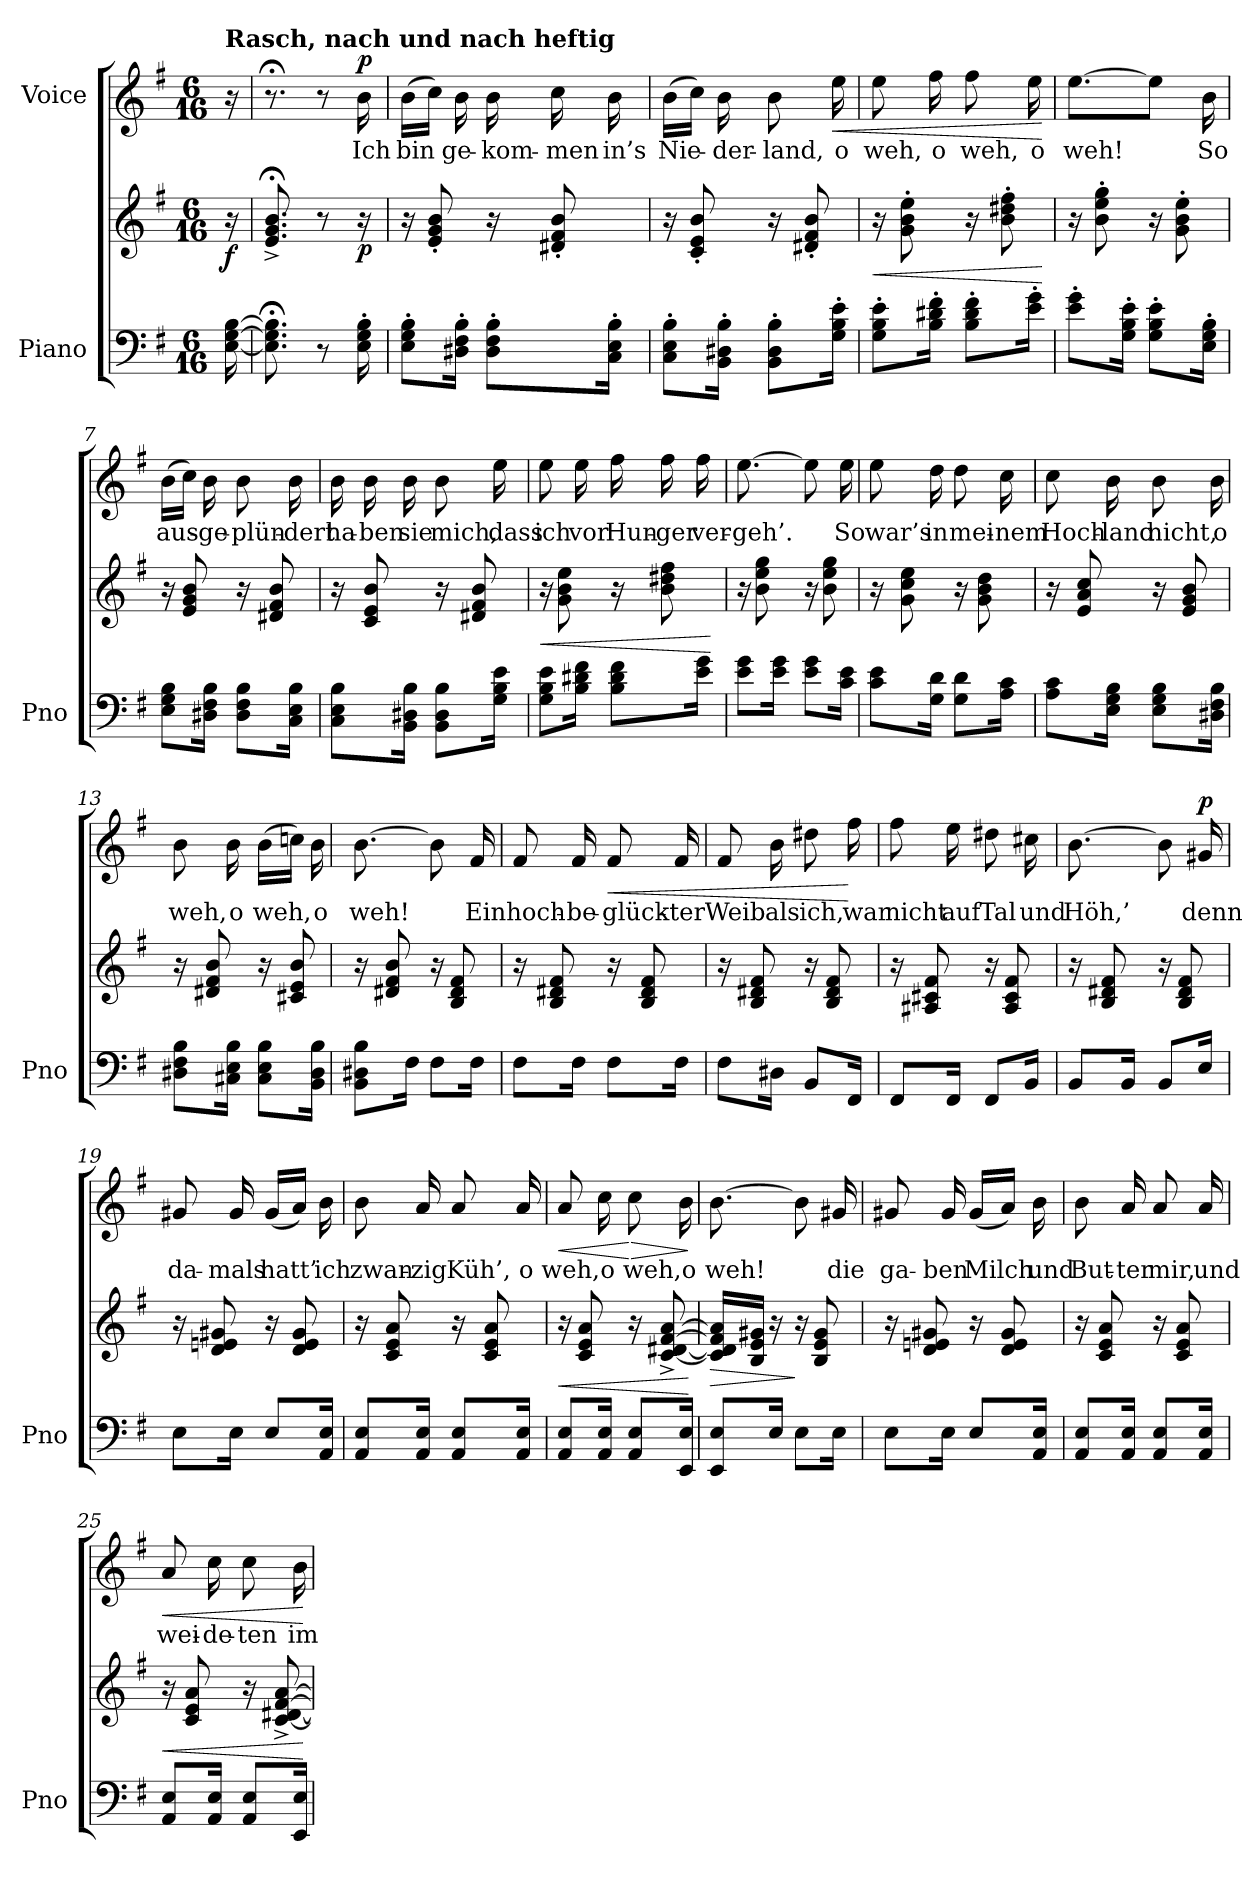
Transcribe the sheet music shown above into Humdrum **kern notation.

**kern	**kern	**dynam	**kern	**text	**dynam
*part2	*part2	*part2	*part1	*part1	*part1
*staff3	*staff2	*staff2/3	*staff1	*staff1	*staff1
*I"Piano	*	*	*I"Voice	*	*
*I'Pno	*	*	*	*	*
*clefF4	*clefG2	*	*clefG2	*	*
*k[f#]	*k[f#]	*	*k[f#]	*	*
*M6/16	*M6/16	*	*M6/16	*	*
=1	=1	=1	=1	=1	=1
!	!	!	!LO:TX:a:B:t=Rasch, nach und nach heftig	!	!
!	!	!LO:DY:b	!	!	!
[16E\ [16G\ [16B\	16r	f	16r	.	.
=2	=2	=2	=2	=2	=2
8.E\];< 8.G\];< 8.B\];<	8.e/;<^ 8.g/;<^ 8.b/;<^	.	8.r;<	.	.
8r	8r	.	8r	.	.
!	!	!LO:DY:b	!	!	!LO:DY:a
16E\' 16G\' 16B\'	16r	p	16b\	Ich	p
=3	=3	=3	=3	=3	=3
8E\' 8G\' 8B\'L	16r	.	(16b\LL	bin	.
.	8e/' 8g/' 8b/'	.	16cc\JJ)	.	.
16D#X\' 16F#\' 16B\'Jk	.	.	16b\	ge-	.
8D#\' 8F#\' 8B\'L	16r	.	16b\	-kom-	.
.	8d#X/' 8f#/' 8b/'	.	16cc\	-men	.
16C\' 16E\' 16B\'Jk	.	.	16b\	in’s	.
=4	=4	=4	=4	=4	=4
8C\' 8E\' 8B\'L	16r	.	(16b\LL	Nie-	.
.	8c/' 8e/' 8b/'	.	16cc\JJ)	.	.
16BB\' 16D#X\' 16B\'Jk	.	.	16b\	-der-	.
8BB\' 8D#\' 8B\'L	16r	.	8b\	-land,	.
.	8d#X/' 8f#/' 8b/'	.	.	.	.
!	!	!	!	!	!LO:HP:b
16G\' 16B\' 16e\'Jk	.	.	16ee\	o	<
=5	=5	=5	=5	=5	=5
!	!	!LO:HP:b	!	!	!
8G\' 8B\' 8e\'L	16r	<	8ee\	weh,	.
.	8g\' 8b\' 8ee\'	.	.	.	.
16B\' 16d#X\' 16f#\'Jk	.	.	16ff#\	o	.
8B\' 8d#\' 8f#\'L	16r	.	8ff#\	weh,	.
.	8b\' 8dd#X\' 8ff#\'	.	.	.	.
16e\' 16g\'Jk	.	.	16ee\	o	.
.	.	[	.	.	[
=6	=6	=6	=6	=6	=6
8e\' 8g\'L	16r	.	[8.ee\L	weh!	.
.	8b\' 8ee\' 8gg\'	.	.	.	.
16G\' 16B\' 16e\'Jk	.	.	.	.	.
8G\' 8B\' 8e\'L	16r	.	8ee\J]	.	.
.	8g\' 8b\' 8ee\'	.	.	.	.
16E\' 16G\' 16B\'Jk	.	.	16b\	So	.
=7	=7	=7	=7	=7	=7
8E\ 8G\ 8B\L	16r	.	(16b\LL	aus-	.
.	8e/ 8g/ 8b/	.	16cc\JJ)	.	.
16D#X\ 16F#\ 16B\Jk	.	.	16b\	-ge-	.
8D#\ 8F#\ 8B\L	16r	.	8b\	-plün-	.
.	8d#X/ 8f#/ 8b/	.	.	.	.
16C\ 16E\ 16B\Jk	.	.	16b\	-dert	.
=8	=8	=8	=8	=8	=8
8C\ 8E\ 8B\L	16r	.	16b\	ha-	.
.	8c/ 8e/ 8b/	.	16b\	-ben	.
16BB\ 16D#X\ 16B\Jk	.	.	16b\	sie	.
8BB\ 8D#\ 8B\L	16r	.	8b\	mich,	.
.	8d#X/ 8f#/ 8b/	.	.	.	.
16G\ 16B\ 16e\Jk	.	.	16ee\	dass	.
=9	=9	=9	=9	=9	=9
!	!	!LO:HP:b	!	!	!
8G\ 8B\ 8e\L	16r	<	8ee\	ich	.
.	8g\ 8b\ 8ee\	.	.	.	.
16B\ 16d#X\ 16f#\Jk	.	.	16ee\	vor	.
8B\ 8d#\ 8f#\L	16r	.	16ff#\	Hun-	.
.	8b\ 8dd#X\ 8ff#\	.	16ff#\	-ger	.
16e\ 16g\Jk	.	.	16ff#\	ver-	.
.	.	[	.	.	.
=10	=10	=10	=10	=10	=10
8e\ 8g\L	16r	.	[8.ee\	-geh’.	.
.	8b\ 8ee\ 8gg\	.	.	.	.
16e\ 16g\Jk	.	.	.	.	.
8e\ 8g\L	16r	.	8ee\]	.	.
.	8b\ 8ee\ 8gg\	.	.	.	.
16c\ 16e\Jk	.	.	16ee\	So	.
=11	=11	=11	=11	=11	=11
8c\ 8e\L	16r	.	8ee\	war’s	.
.	8g\ 8cc\ 8ee\	.	.	.	.
16G\ 16d\Jk	.	.	16dd\	in	.
8G\ 8d\L	16r	.	8dd\	mei-	.
.	8g\ 8b\ 8dd\	.	.	.	.
16A\ 16c\Jk	.	.	16cc\	-nem	.
=12	=12	=12	=12	=12	=12
8A\ 8c\L	16r	.	8cc\	Hoch-	.
.	8e/ 8a/ 8cc/	.	.	.	.
16E\ 16G\ 16B\Jk	.	.	16b\	-land	.
8E\ 8G\ 8B\L	16r	.	8b\	nicht,	.
.	8e/ 8g/ 8b/	.	.	.	.
16D#X\ 16F#\ 16B\Jk	.	.	16b\	o	.
=13	=13	=13	=13	=13	=13
8D#X\ 8F#\ 8B\L	16r	.	8b\	weh,	.
.	8d#X/ 8f#/ 8b/	.	.	.	.
16C#X\ 16E\ 16B\Jk	.	.	16b\	o	.
8C#\ 8E\ 8B\L	16r	.	(16b\LL	weh,	.
.	8c#X/ 8e/ 8b/	.	16ccn\JJ)	.	.
16BB\ 16D#\ 16B\Jk	.	.	16b\	o	.
=14	=14	=14	=14	=14	=14
8BB\ 8D#X\ 8B\L	16r	.	[8.b\	weh!	.
.	8d#X/ 8f#/ 8b/	.	.	.	.
16F#\Jk	.	.	.	.	.
8F#\L	16r	.	8b\]	.	.
.	8B/ 8d#/ 8f#/	.	.	.	.
16F#\Jk	.	.	16f#/	Ein	.
=15	=15	=15	=15	=15	=15
8F#\L	16r	.	8f#/	hoch-	.
.	8B/ 8d#X/ 8f#/	.	.	.	.
16F#\Jk	.	.	16f#/	-be-	.
!	!	!	!	!	!LO:HP:b
8F#\L	16r	.	8f#/	-glück-	<
.	8B/ 8d#/ 8f#/	.	.	.	.
16F#\Jk	.	.	16f#/	-ter	.
=16	=16	=16	=16	=16	=16
8F#\L	16r	.	8f#/	Weib	.
.	8B/ 8d#X/ 8f#/	.	.	.	.
16D#X\Jk	.	.	16b\	als	.
8BB/L	16r	.	8dd#X\	ich,	.
.	8B/ 8d#/ 8f#/	.	.	.	.
16FF#/Jk	.	.	16ff#\	war	[
=17	=17	=17	=17	=17	=17
8FF#/L	16r	.	8ff#\	nicht	.
.	8A#X/ 8c#X/ 8f#/	.	.	.	.
16FF#/Jk	.	.	16ee\	auf	.
8FF#/L	16r	.	8dd#X\	Tal	.
.	8A#/ 8c#/ 8f#/	.	.	.	.
16BB/Jk	.	.	16cc#X\	und	.
=18	=18	=18	=18	=18	=18
8BB/L	16r	.	[8.b\	Höh,’	.
.	8B/ 8d#X/ 8f#/	.	.	.	.
16BB/Jk	.	.	.	.	.
8BB/L	16r	.	8b\]	.	.
.	8B/ 8d#/ 8f#/	.	.	.	.
!	!	!	!	!	!LO:DY:a
16E/Jk	.	.	16g#X/	denn	p
=19	=19	=19	=19	=19	=19
8E\L	16r	.	8g#X/	da-	.
.	8d/ 8en/ 8g#X/	.	.	.	.
16E\Jk	.	.	16g#/	-mals	.
8E/L	16r	.	(16g#/LL	hatt’	.
.	8d/ 8e/ 8g#/	.	16a/JJ)	.	.
16AA/ 16E/Jk	.	.	16b\	ich	.
=20	=20	=20	=20	=20	=20
8AA/ 8E/L	16r	.	8b\	zwan-	.
.	8c/ 8e/ 8a/	.	.	.	.
16AA/ 16E/Jk	.	.	16a/	-zig	.
8AA/ 8E/L	16r	.	8a/	Küh’,	.
.	8c/ 8e/ 8a/	.	.	.	.
16AA/ 16E/Jk	.	.	16a/	o	.
=21	=21	=21	=21	=21	=21
!	!	!LO:HP:b	!	!	!LO:HP:b
8AA/ 8E/L	16r	<	8a/	weh,	<
.	8c/ 8e/ 8a/	.	.	.	.
16AA/ 16E/Jk	.	.	16cc\	o	.
!	!	!	!	!	!LO:HP:n=1:b
8AA/ 8E/L	16r	.	8cc\	weh,	[ >
.	[8c/^> [<8d#X/^> [>8f#/^> [8a/^>	.	.	.	.
16EE/ 16E/Jk	.	.	16b\	o	.
.	.	[	.	.	]
=22	=22	=22	=22	=22	=22
!	!	!LO:HP:b	!	!	!
8EE/ 8E/L	16c/] 16d#/] 16f#/] 16a/]LL	>	[8.b\	weh!	.
.	16B/ 16e/ 16g#X/JJ	.	.	.	.
16E/Jk	16r	.	.	.	.
8E\L	16r	]	8b\]	.	.
.	8B/ 8e/ 8g#/	.	.	.	.
16E\Jk	.	.	16g#X/	die	.
=23	=23	=23	=23	=23	=23
8E\L	16r	.	8g#X/	ga-	.
.	8d/ 8en/ 8g#X/	.	.	.	.
16E\Jk	.	.	16g#/	-ben	.
8E/L	16r	.	(16g#/LL	Milch	.
.	8d/ 8e/ 8g#/	.	16a/JJ)	.	.
16AA/ 16E/Jk	.	.	16b\	und	.
=24	=24	=24	=24	=24	=24
8AA/ 8E/L	16r	.	8b\	But-	.
.	8c/ 8e/ 8a/	.	.	.	.
16AA/ 16E/Jk	.	.	16a/	-ter	.
8AA/ 8E/L	16r	.	8a/	mir,	.
.	8c/ 8e/ 8a/	.	.	.	.
16AA/ 16E/Jk	.	.	16a/	und	.
=25	=25	=25	=25	=25	=25
!	!	!LO:HP:b	!	!	!LO:HP:b
8AA/ 8E/L	16r	<	8a/	wei-	<
.	8c/ 8e/ 8a/	.	.	.	.
16AA/ 16E/Jk	.	.	16cc\	-de-	.
8AA/ 8E/L	16r	.	8cc\	-ten	.
.	[8c/^> [8d#X/^> [>8f#/^> [8a/^>	.	.	.	.
16EE/ 16E/Jk	.	.	16b\	im	.
.	.	[	.	.	[
=	=	=	=	=	=
*-	*-	*-	*-	*-	*-
